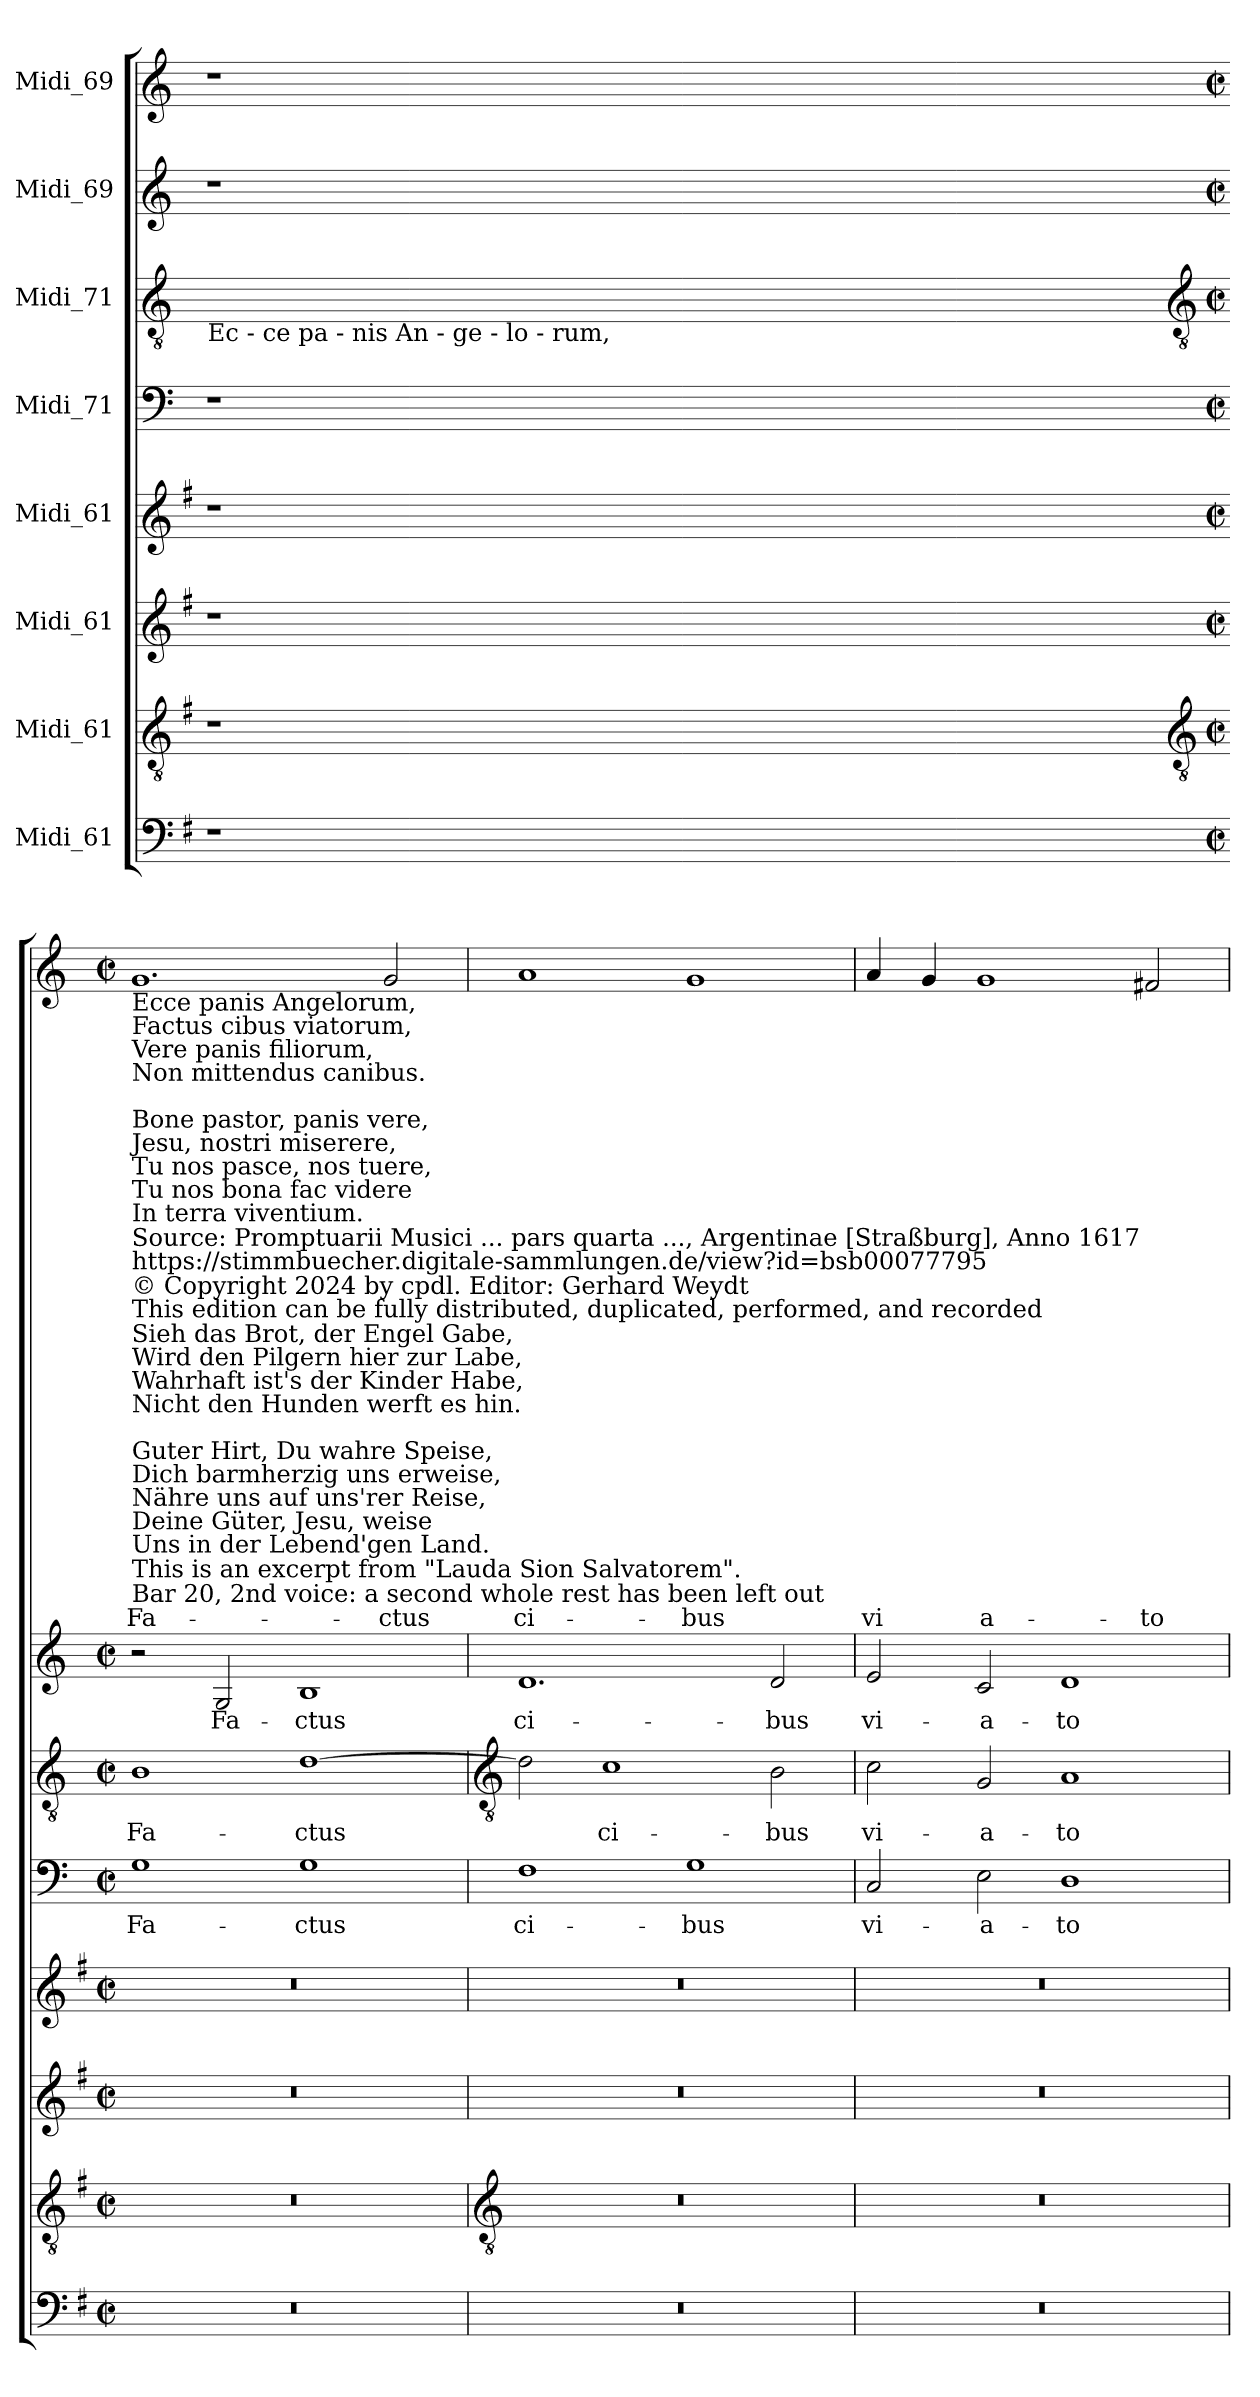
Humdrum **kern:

**kern	**kern	**kern	**kern	**kern	**text	**kern	**text	**kern	**text	**kern	**text
*part8	*part7	*part6	*part5	*part4	*part4	*part3	*part3	*part2	*part2	*part1	*part1
*staff8	*staff7	*staff6	*staff5	*staff4	*staff4	*staff3	*staff3	*staff2	*staff2	*staff1	*staff1
*I"Midi_61	*I"Midi_61	*I"Midi_61	*I"Midi_61	*I"Midi_71	*	*I"Midi_71	*	*I"Midi_69	*	*I"Midi_69	*
*clefF4	*clefGv2	*clefG2	*clefG2	*clefF4	*	*clefGv2	*	*clefG2	*	*clefG2	*
*ITrd4c7	*ITrd4c7	*ITrd4c7	*ITrd4c7	*	*	*	*	*	*	*	*
*k[]	*k[]	*k[]	*k[]	*k[]	*	*k[]	*	*k[]	*	*k[]	*
*C:	*C:	*C:	*C:	*C:	*	*C:	*	*C:	*	*C:	*
=	=	=	=	=	=	=	=	=	=	=	=
!	!	!	!	!	!	!LO:TX:b:t=Ec -  ce    pa -  nis    An   -  ge        -  lo     -  rum,	!	!	!	!	!
1r	1r	1r	1r	1r	.	4dyy	.	1r	.	1r	.
.	.	.	.	.	.	4cyy	.	.	.	.	.
.	.	.	.	.	.	4dyy	.	.	.	.	.
.	.	.	.	.	.	4Byy	.	.	.	.	.
0ryy	0ryy	0ryy	0ryy	0ryy	.	8cyy	.	0ryy	.	0ryy	.
.	.	.	.	.	.	8Byy	.	.	.	.	.
.	.	.	.	.	.	8Ayy	.	.	.	.	.
.	.	.	.	.	.	8Gyy	.	.	.	.	.
.	.	.	.	.	.	8Ayy	.	.	.	.	.
.	.	.	.	.	.	8Fyy	.	.	.	.	.
.	.	.	.	.	.	8Gyy	.	.	.	.	.
.	.	.	.	.	.	2.Gyy	.	.	.	.	.
.	.	.	.	.	.	2ryy	.	.	.	.	.
8ryy	8ryy	8ryy	8ryy	8ryy	.	.	.	8ryy	.	8ryy	.
!!LO:LB:g=z
=1-	=1-	=1-	=1-	=1-	=1-	=1-	=1-	=1-	=1-	=1-	=1-
*	*clefGv2	*	*	*	*	*clefGv2	*	*	*	*	*
*M4/2	*M4/2	*M4/2	*M4/2	*M4/2	*	*M4/2	*	*M4/2	*	*M4/2	*
*met(c|)	*met(c|)	*met(c|)	*met(c|)	*met(c|)	*	*met(c|)	*	*met(c|)	*	*met(c|)	*
!	!	!	!	!	!	!	!	!	!	!LO:TX:b:t=Ecce panis Angelorum,\nFactus cibus viatorum,\nVere panis filiorum,\nNon mittendus canibus.\n\nBone pastor, panis vere,\nJesu, nostri miserere,\nTu nos pasce, nos tuere,\nTu nos bona fac videre\nIn terra viventium.	!
!	!	!	!	!	!	!	!	!	!	!LO:TX:b:t=Source&colon; Promptuarii Musici ... pars quarta ..., Argentinae [Straßburg], Anno 1617\nhttps&colon;//stimmbuecher.digitale-sammlungen.de/view?id=bsb00077795	!
!	!	!	!	!	!	!	!	!	!	!LO:TX:b:t=© Copyright 2024 by cpdl. Editor&colon; Gerhard Weydt\nThis edition can be fully distributed, duplicated, performed, and recorded	!
!	!	!	!	!	!	!	!	!	!	!LO:TX:b:t=Sieh das Brot, der Engel Gabe,\nWird den Pilgern hier zur Labe,\nWahrhaft ist's der Kinder Habe,\nNicht den Hunden werft es hin.\n\nGuter Hirt, Du wahre Speise,\nDich barmherzig uns erweise,\nNähre uns auf uns'rer Reise,\nDeine Güter, Jesu, weise\nUns in der Lebend'gen Land.	!
!	!	!	!	!	!	!	!	!	!	!LO:TX:b:t=This is an excerpt from "Lauda Sion Salvatorem".	!
!	!	!	!	!	!	!	!	!	!	!LO:TX:b:t=Bar 20, 2nd voice&colon; a second whole rest has been left out	!
!	!	!	!	!	!LO:LY:b	!	!LO:LY:b	!	!	!	!LO:LY:b
0r	0r	0r	0r	1G	Fa-	1B	Fa-	2r	.	1.g	Fa-
!	!	!	!	!	!	!	!	!	!LO:LY:b	!	!
.	.	.	.	.	.	.	.	2G	Fa-	.	.
!	!	!	!	!	!LO:LY:b	!	!LO:LY:b	!	!LO:LY:b	!	!
.	.	.	.	1G	-ctus	[1d	-ctus	1B	-ctus	.	.
!	!	!	!	!	!	!	!	!	!	!	!LO:LY:b
.	.	.	.	.	.	.	.	.	.	2g	-ctus
!!LO:LB:g=z
=2	=2	=2	=2	=2	=2	=2	=2	=2	=2	=2	=2
*	*clefGv2	*	*	*	*	*clefGv2	*	*	*	*	*
!	!	!	!	!	!LO:LY:b	!	!	!	!LO:LY:b	!	!LO:LY:b
0r	0r	0r	0r	1F	ci-	2d]	.	1.d	ci-	1a	ci-
!	!	!	!	!	!	!	!LO:LY:b	!	!	!	!
.	.	.	.	.	.	1c	ci-	.	.	.	.
!	!	!	!	!	!LO:LY:b	!	!	!	!	!	!LO:LY:b
.	.	.	.	1G	-bus	.	.	.	.	1g	-bus
!	!	!	!	!	!	!	!LO:LY:b	!	!LO:LY:b	!	!
.	.	.	.	.	.	2B	-bus	2d	-bus	.	.
=3	=3	=3	=3	=3	=3	=3	=3	=3	=3	=3	=3
!	!	!	!	!	!LO:LY:b	!	!LO:LY:b	!	!LO:LY:b	!	!LO:LY:b
0r	0r	0r	0r	2C	vi-	2c	vi-	2e	vi-	4a	vi
.	.	.	.	.	.	.	.	.	.	4g	.
!	!	!	!	!	!LO:LY:b	!	!LO:LY:b	!	!LO:LY:b	!	!LO:LY:b
.	.	.	.	2E	-a-	2G	-a-	2c	-a-	1g	a-
!	!	!	!	!	!LO:LY:b	!	!LO:LY:b	!	!LO:LY:b	!	!
.	.	.	.	1D	-to-	1A	-to-	1d	-to-	.	.
!	!	!	!	!	!	!	!	!	!	!	!LO:LY:b
.	.	.	.	.	.	.	.	.	.	2f#X	-to-
=	=	=	=	=	=	=	=	=	=	=	=
*-	*-	*-	*-	*-	*-	*-	*-	*-	*-	*-	*-
